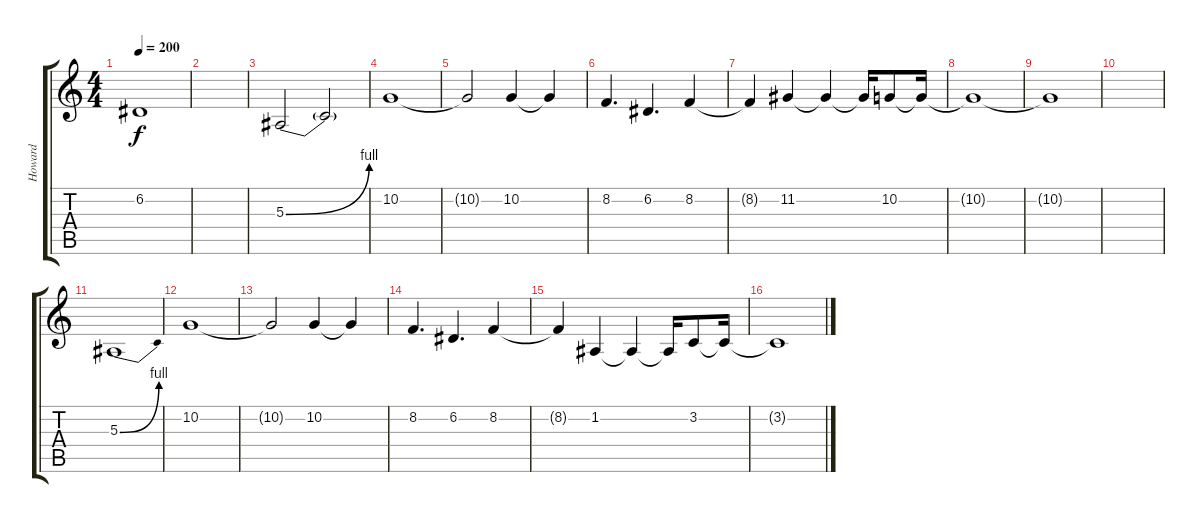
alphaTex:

\track ("Howard" "Howard") {instrument oboe}
\staff {score tabs}
\tuning (D4 A3 F3 C3 G2 C2) {hide}
\ts (4 4)
\tempo 200
\clef g2
\ks c
6.2{t}.1{dy f} |
|
5.3{be (bend 0 0 60 4)}.2 5.3{t}.2 |
10.2.1 |
10.2{t}.2 10.2.4 10.2{t}.4 |
8.2.4{d} 6.2.4{d} 8.2.4 |
8.2{t}.4 11.2.4 11.2{t}.4 11.2{t}.16 10.2.8 10.2{t}.16 |
10.2{t}.1 |
10.2{t}.1 |
|
5.3{be (bend 0 0 60 4)}.1 |
10.2.1 |
10.2{t}.2 10.2.4 10.2{t}.4 |
8.2.4{d} 6.2.4{d} 8.2.4 |
8.2{t}.4 1.2.4 1.2{t}.4 1.2{t}.16 3.2.8 3.2{t}.16 |
3.2{t}.1
